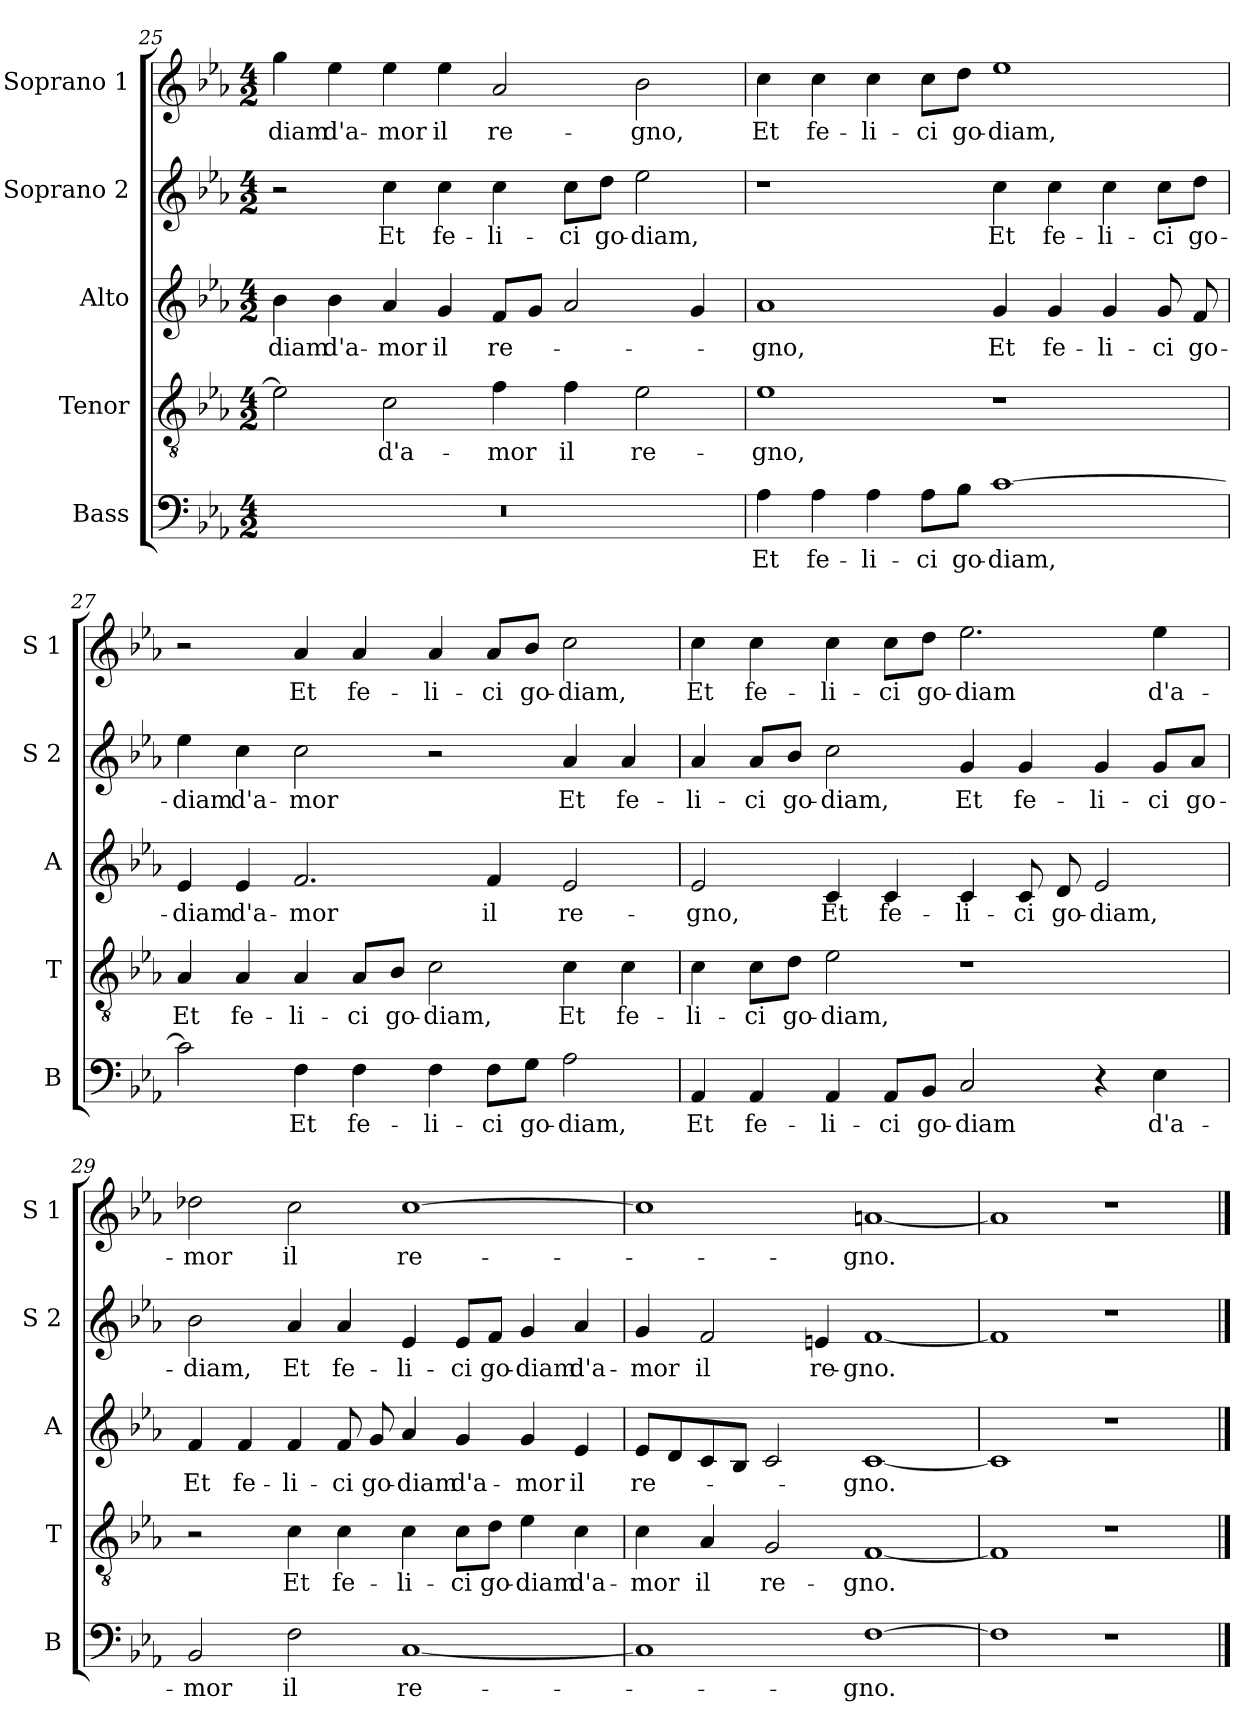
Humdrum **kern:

**kern	**text	**kern	**text	**kern	**text	**kern	**text	**kern	**text
*part5	*part5	*part4	*part4	*part3	*part3	*part2	*part2	*part1	*part1
*staff5	*staff5	*staff4	*staff4	*staff3	*staff3	*staff2	*staff2	*staff1	*staff1
*I"Bass	*	*I"Tenor	*	*I"Alto	*	*I"Soprano 2	*	*I"Soprano 1	*
*I'B	*	*I'T	*	*I'A	*	*I'S 2	*	*I'S 1	*
*clefF4	*	*clefGv2	*	*clefG2	*	*clefG2	*	*clefG2	*
*k[b-e-a-]	*	*k[b-e-a-]	*	*k[b-e-a-]	*	*k[b-e-a-]	*	*k[b-e-a-]	*
*E-:	*	*E-:	*	*E-:	*	*E-:	*	*E-:	*
*M4/2	*	*M4/2	*	*M4/2	*	*M4/2	*	*M4/2	*
=25	=25	=25	=25	=25	=25	=25	=25	=25	=25
!	!	!	!	!	!LO:LY:b	!	!	!	!LO:LY:b
0r	.	2e-\]	.	4b-\	-diam	2r	.	4gg\	-diam
!	!	!	!	!	!LO:LY:b	!	!	!	!LO:LY:b
.	.	.	.	4b-\	d'a-	.	.	4ee-\	d'a-
!	!	!	!LO:LY:b	!	!LO:LY:b	!	!LO:LY:b	!	!LO:LY:b
.	.	2c\	d'a-	4a-/	-mor	4cc\	Et	4ee-\	-mor
!	!	!	!	!	!LO:LY:b	!	!LO:LY:b	!	!LO:LY:b
.	.	.	.	4g/	il	4cc\	fe-	4ee-\	il
!	!	!	!LO:LY:b	!	!LO:LY:b	!	!LO:LY:b	!	!LO:LY:b
.	.	4f\	-mor	8f/L	re-	4cc\	-li-	2a-/	re-
.	.	.	.	8g/J	.	.	.	.	.
!	!	!	!LO:LY:b	!	!	!	!LO:LY:b	!	!
.	.	4f\	il	2a-/	.	8cc\L	-ci	.	.
!	!	!	!	!	!	!	!LO:LY:b	!	!
.	.	.	.	.	.	8dd\J	go-	.	.
!	!	!	!LO:LY:b	!	!	!	!LO:LY:b	!	!LO:LY:b
.	.	2e-\	re-	.	.	2ee-\	-diam,	2b-\	-gno,
.	.	.	.	4g/	.	.	.	.	.
!!LO:PB:g=z
=26	=26	=26	=26	=26	=26	=26	=26	=26	=26
!	!LO:LY:b	!	!LO:LY:b	!	!LO:LY:b	!	!	!	!LO:LY:b
4A-\	Et	1e-	-gno,	1a-	-gno,	1r	.	4cc\	Et
!	!LO:LY:b	!	!	!	!	!	!	!	!LO:LY:b
4A-\	fe-	.	.	.	.	.	.	4cc\	fe-
!	!LO:LY:b	!	!	!	!	!	!	!	!LO:LY:b
4A-\	-li-	.	.	.	.	.	.	4cc\	-li-
!	!LO:LY:b	!	!	!	!	!	!	!	!LO:LY:b
8A-\L	-ci	.	.	.	.	.	.	8cc\L	-ci
!	!LO:LY:b	!	!	!	!	!	!	!	!LO:LY:b
8B-\J	go-	.	.	.	.	.	.	8dd\J	go-
!	!LO:LY:b	!	!	!	!LO:LY:b	!	!LO:LY:b	!	!LO:LY:b
[1c	-diam,	1r	.	4g/	Et	4cc\	Et	1ee-	-diam,
!	!	!	!	!	!LO:LY:b	!	!LO:LY:b	!	!
.	.	.	.	4g/	fe-	4cc\	fe-	.	.
!	!	!	!	!	!LO:LY:b	!	!LO:LY:b	!	!
.	.	.	.	4g/	-li-	4cc\	-li-	.	.
!	!	!	!	!	!LO:LY:b	!	!LO:LY:b	!	!
.	.	.	.	8g/	-ci	8cc\L	-ci	.	.
!	!	!	!	!	!LO:LY:b	!	!LO:LY:b	!	!
.	.	.	.	8f/	go-	8dd\J	go-	.	.
=27	=27	=27	=27	=27	=27	=27	=27	=27	=27
!	!	!	!LO:LY:b	!	!LO:LY:b	!	!LO:LY:b	!	!
2c\]	.	4A-/	Et	4e-/	-diam	4ee-\	-diam	2r	.
!	!	!	!LO:LY:b	!	!LO:LY:b	!	!LO:LY:b	!	!
.	.	4A-/	fe-	4e-/	d'a-	4cc\	d'a-	.	.
!	!LO:LY:b	!	!LO:LY:b	!	!LO:LY:b	!	!LO:LY:b	!	!LO:LY:b
4F\	Et	4A-/	-li-	2.f/	-mor	2cc\	-mor	4a-/	Et
!	!LO:LY:b	!	!LO:LY:b	!	!	!	!	!	!LO:LY:b
4F\	fe-	8A-/L	-ci	.	.	.	.	4a-/	fe-
!	!	!	!LO:LY:b	!	!	!	!	!	!
.	.	8B-/J	go-	.	.	.	.	.	.
!	!LO:LY:b	!	!LO:LY:b	!	!	!	!	!	!LO:LY:b
4F\	-li-	2c\	-diam,	.	.	2r	.	4a-/	-li-
!	!LO:LY:b	!	!	!	!LO:LY:b	!	!	!	!LO:LY:b
8F\L	-ci	.	.	4f/	il	.	.	8a-/L	-ci
!	!LO:LY:b	!	!	!	!	!	!	!	!LO:LY:b
8G\J	go-	.	.	.	.	.	.	8b-/J	go-
!	!LO:LY:b	!	!LO:LY:b	!	!LO:LY:b	!	!LO:LY:b	!	!LO:LY:b
2A-\	-diam,	4c\	Et	2e-/	re-	4a-/	Et	2cc\	-diam,
!	!	!	!LO:LY:b	!	!	!	!LO:LY:b	!	!
.	.	4c\	fe-	.	.	4a-/	fe-	.	.
!!LO:LB:g=z
=28	=28	=28	=28	=28	=28	=28	=28	=28	=28
!	!LO:LY:b	!	!LO:LY:b	!	!LO:LY:b	!	!LO:LY:b	!	!LO:LY:b
4AA-/	Et	4c\	-li-	2e-/	-gno,	4a-/	-li-	4cc\	Et
!	!LO:LY:b	!	!LO:LY:b	!	!	!	!LO:LY:b	!	!LO:LY:b
4AA-/	fe-	8c\L	-ci	.	.	8a-/L	-ci	4cc\	fe-
!	!	!	!LO:LY:b	!	!	!	!LO:LY:b	!	!
.	.	8d\J	go-	.	.	8b-/J	go-	.	.
!	!LO:LY:b	!	!LO:LY:b	!	!LO:LY:b	!	!LO:LY:b	!	!LO:LY:b
4AA-/	-li-	2e-\	-diam,	4c/	Et	2cc\	-diam,	4cc\	-li-
!	!LO:LY:b	!	!	!	!LO:LY:b	!	!	!	!LO:LY:b
8AA-/L	-ci	.	.	4c/	fe-	.	.	8cc\L	-ci
!	!LO:LY:b	!	!	!	!	!	!	!	!LO:LY:b
8BB-/J	go-	.	.	.	.	.	.	8dd\J	go-
!	!LO:LY:b	!	!	!	!LO:LY:b	!	!LO:LY:b	!	!LO:LY:b
2C/	-diam	1r	.	4c/	-li-	4g/	Et	2.ee-\	-diam
!	!	!	!	!	!LO:LY:b	!	!LO:LY:b	!	!
.	.	.	.	8c/	-ci	4g/	fe-	.	.
!	!	!	!	!	!LO:LY:b	!	!	!	!
.	.	.	.	8d/	go-	.	.	.	.
!	!	!	!	!	!LO:LY:b	!	!LO:LY:b	!	!
4r	.	.	.	2e-/	-diam,	4g/	-li-	.	.
!	!LO:LY:b	!	!	!	!	!	!LO:LY:b	!	!LO:LY:b
4E-\	d'a-	.	.	.	.	8g/L	-ci	4ee-\	d'a-
!	!	!	!	!	!	!	!LO:LY:b	!	!
.	.	.	.	.	.	8a-/J	go-	.	.
=29	=29	=29	=29	=29	=29	=29	=29	=29	=29
!	!LO:LY:b	!	!	!	!LO:LY:b	!	!LO:LY:b	!	!LO:LY:b
2BB-/	-mor	2r	.	4f/	Et	2b-\	-diam,	2dd-X\	-mor
!	!	!	!	!	!LO:LY:b	!	!	!	!
.	.	.	.	4f/	fe-	.	.	.	.
!	!LO:LY:b	!	!LO:LY:b	!	!LO:LY:b	!	!LO:LY:b	!	!LO:LY:b
2F\	il	4c\	Et	4f/	-li-	4a-/	Et	2cc\	il
!	!	!	!LO:LY:b	!	!LO:LY:b	!	!LO:LY:b	!	!
.	.	4c\	fe-	8f/	-ci	4a-/	fe-	.	.
!	!	!	!	!	!LO:LY:b	!	!	!	!
.	.	.	.	8g/	go-	.	.	.	.
!	!LO:LY:b	!	!LO:LY:b	!	!LO:LY:b	!	!LO:LY:b	!	!LO:LY:b
[1C	re-	4c\	-li-	4a-/	-diam	4e-/	-li-	[1cc	re-
!	!	!	!LO:LY:b	!	!LO:LY:b	!	!LO:LY:b	!	!
.	.	8c\L	-ci	4g/	d'a-	8e-/L	-ci	.	.
!	!	!	!LO:LY:b	!	!	!	!LO:LY:b	!	!
.	.	8d\J	go-	.	.	8f/J	go-	.	.
!	!	!	!LO:LY:b	!	!LO:LY:b	!	!LO:LY:b	!	!
.	.	4e-\	-diam	4g/	-mor	4g/	-diam	.	.
!	!	!	!LO:LY:b	!	!LO:LY:b	!	!LO:LY:b	!	!
.	.	4c\	d'a-	4e-/	il	4a-/	d'a-	.	.
!!LO:LB:g=z
=30	=30	=30	=30	=30	=30	=30	=30	=30	=30
!	!	!	!LO:LY:b	!	!LO:LY:b	!	!LO:LY:b	!	!
1C]	.	4c\	-mor	8e-/L	re-	4g/	-mor	1cc]	.
.	.	.	.	8d/	.	.	.	.	.
!	!	!	!LO:LY:b	!	!	!	!LO:LY:b	!	!
.	.	4A-/	il	8c/	.	2f/	il	.	.
.	.	.	.	8B-/J	.	.	.	.	.
!	!	!	!LO:LY:b	!	!	!	!	!	!
.	.	2G/	re-	2c/	.	.	.	.	.
!	!	!	!	!	!	!	!LO:LY:b	!	!
.	.	.	.	.	.	4en/	re-	.	.
!	!LO:LY:b	!	!LO:LY:b	!	!LO:LY:b	!	!LO:LY:b	!	!LO:LY:b
[1F	-gno.	[1F	-gno.	[1c	-gno.	[1f	-gno.	[1an	-gno.
=31	=31	=31	=31	=31	=31	=31	=31	=31	=31
1F]	.	1F]	.	1c]	.	1f]	.	1a]	.
1r	.	1r	.	1r	.	1r	.	1r	.
==	==	==	==	==	==	==	==	==	==
*-	*-	*-	*-	*-	*-	*-	*-	*-	*-
